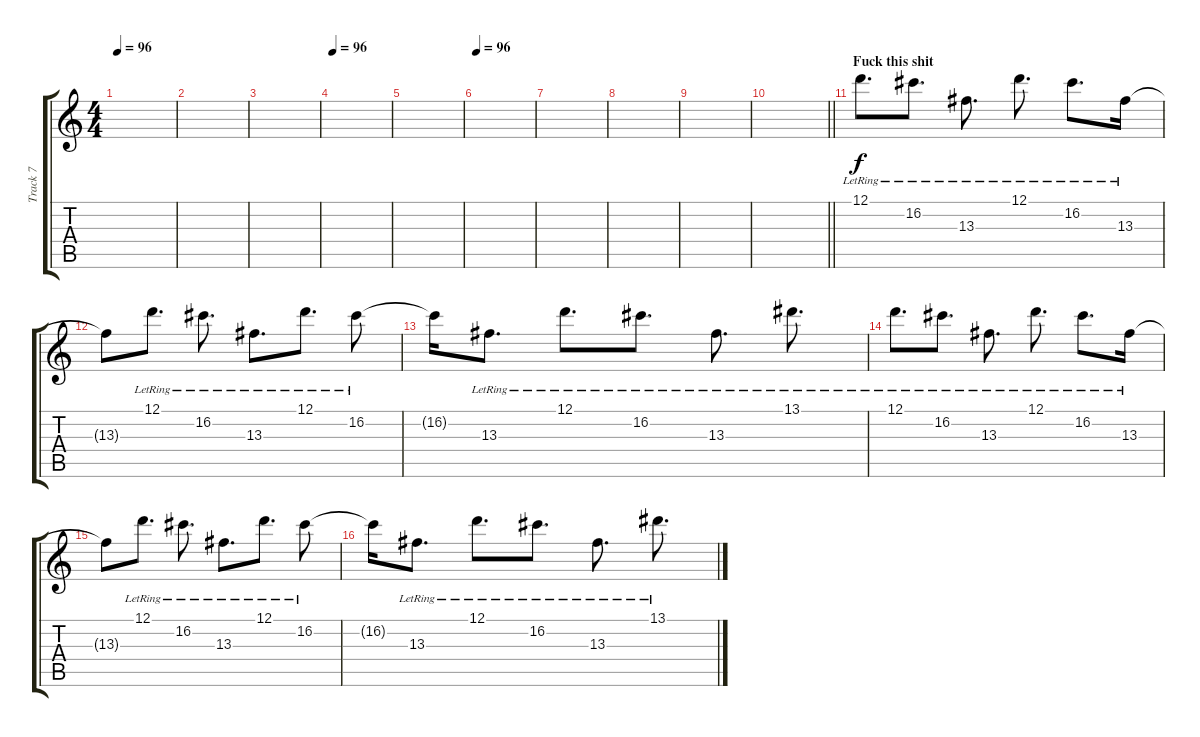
\track ("Track 7" "Track 7") {instrument acousticguitarsteel}
\staff {score tabs}
\tuning (D4 A3 F3 C3 G2 D2) {hide}
\ts (4 4)
\tempo 96
\clef g2
\ks c
|
|
|
\tempo 96
|
|
\tempo 96
|
|
|
|
\barLineRight lightlight
|
\section ("" "Fuck this shit")
12.1{lr}.8{d instrument overdrivenguitar} 16.2{lr}.8{d} 13.3{lr}.8{d} 12.1{lr}.8{d} 16.2{lr}.8{d} 13.3{lr}.16 |
13.3{t}.8 12.1{lr}.8{d} 16.2{lr}.8{d} 13.3{lr}.8{d} 12.1{lr}.8{d} 16.2{lr}.8 |
16.2{t}.16 13.3{lr}.8{d} 12.1{lr}.8{d} 16.2{lr}.8{d} 13.3{lr}.8{d} 13.1{lr}.8{d} |
12.1{lr}.8{d} 16.2{lr}.8{d} 13.3{lr}.8{d} 12.1{lr}.8{d} 16.2{lr}.8{d} 13.3{lr}.16 |
13.3{t}.8 12.1{lr}.8{d} 16.2{lr}.8{d} 13.3{lr}.8{d} 12.1{lr}.8{d} 16.2{lr}.8 |
16.2{t}.16 13.3{lr}.8{d} 12.1{lr}.8{d} 16.2{lr}.8{d} 13.3{lr}.8{d} 13.1{lr}.8{d}
